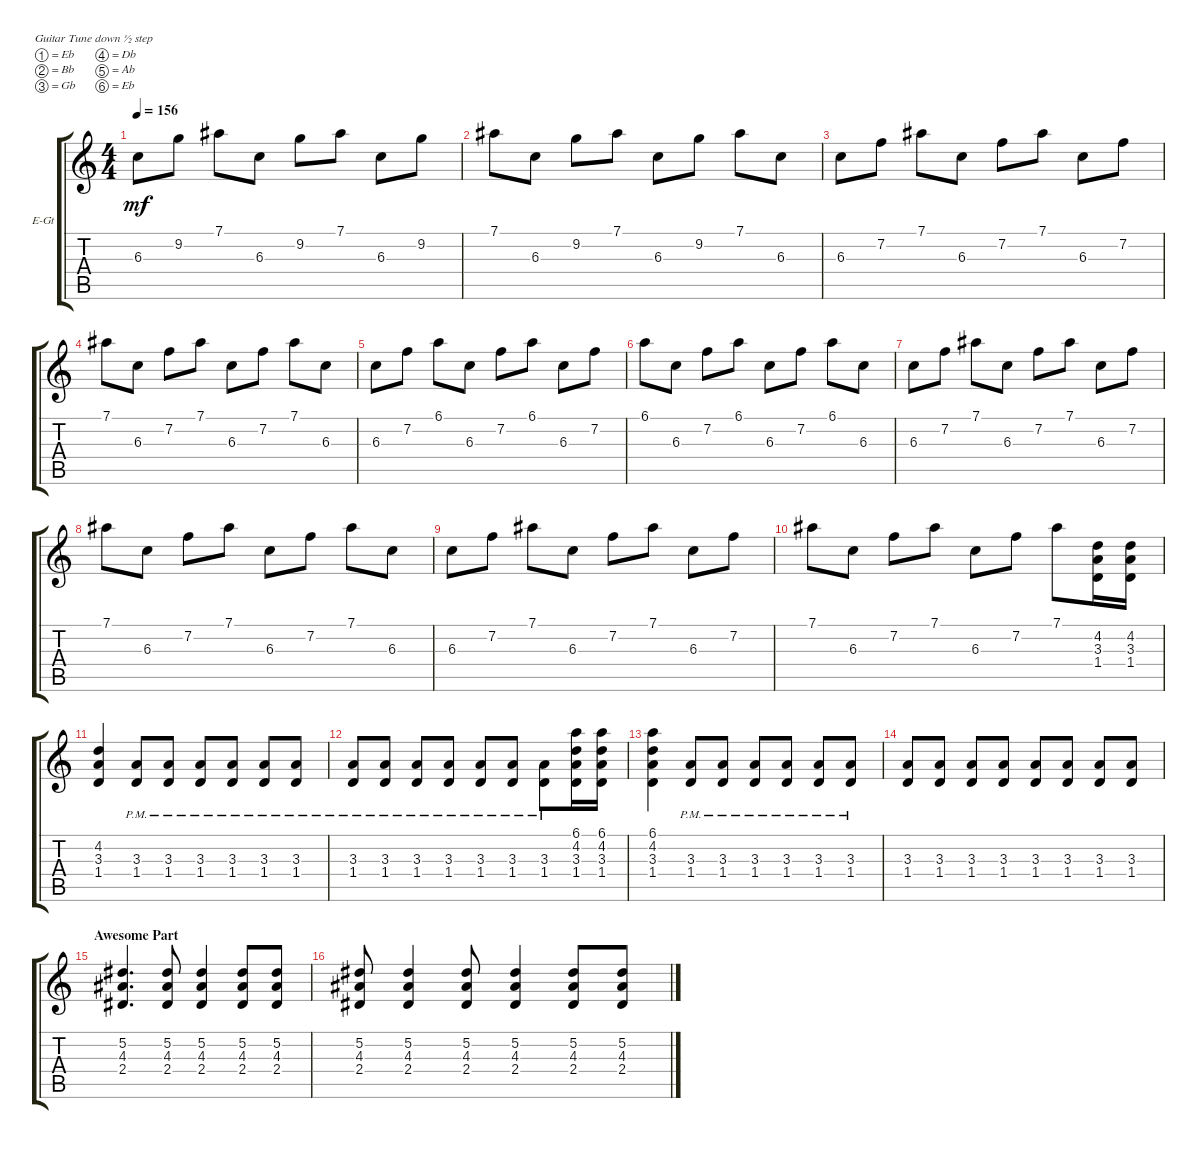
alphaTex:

\defaultSystemsLayout 4
\bracketExtendMode groupsimilarinstruments
\firstSystemTrackNameOrientation horizontal
\otherSystemsTrackNameOrientation horizontal
\track ("Electric Guitar" "E-Gt") {instrument electricguitarclean}
\staff {score tabs}
\tuning (Eb4 Bb3 Gb3 Db3 Ab2 Eb2)
\ts (4 4)
\tempo 156
\clef g2
\ks c
6.3.8{dy mf} 9.2.8 7.1.8 6.3.8 9.2.8 7.1.8 6.3.8 9.2.8 |
7.1.8 6.3.8 9.2.8 7.1.8 6.3.8 9.2.8 7.1.8 6.3.8 |
6.3.8 7.2.8 7.1.8 6.3.8 7.2.8 7.1.8 6.3.8 7.2.8 |
7.1.8 6.3.8 7.2.8 7.1.8 6.3.8 7.2.8 7.1.8 6.3.8 |
6.3.8 7.2.8 6.1.8 6.3.8 7.2.8 6.1.8 6.3.8 7.2.8 |
6.1.8 6.3.8 7.2.8 6.1.8 6.3.8 7.2.8 6.1.8 6.3.8 |
6.3.8 7.2.8 7.1.8 6.3.8 7.2.8 7.1.8 6.3.8 7.2.8 |
7.1.8 6.3.8 7.2.8 7.1.8 6.3.8 7.2.8 7.1.8 6.3.8 |
6.3.8 7.2.8 7.1.8 6.3.8 7.2.8 7.1.8 6.3.8 7.2.8 |
7.1.8 6.3.8 7.2.8 7.1.8 6.3.8 7.2.8 7.1.8 (4.2 3.3 1.4).16 (1.4 3.3 4.2).16 |
(4.2 1.4 3.3).4 (1.4{pm} 3.3{pm}).8 (1.4{pm} 3.3{pm}).8 (1.4{pm} 3.3{pm}).8 (1.4{pm} 3.3{pm}).8 (1.4{pm} 3.3{pm}).8 (3.3{pm} 1.4{pm}).8 |
(1.4{pm} 3.3{pm}).8 (1.4{pm} 3.3{pm}).8 (1.4{pm} 3.3{pm}).8 (1.4{pm} 3.3{pm}).8 (1.4{pm} 3.3{pm}).8 (1.4{pm} 3.3{pm}).8 (1.4{pm} 3.3{pm}).8 (4.2 3.3 1.4 6.1).16 (1.4 3.3 4.2 6.1).16 |
(4.2 1.4 3.3 6.1).4 (1.4{pm} 3.3{pm}).8 (1.4{pm} 3.3{pm}).8 (1.4{pm} 3.3{pm}).8 (1.4{pm} 3.3{pm}).8 (1.4{pm} 3.3{pm}).8 (3.3{pm} 1.4{pm}).8 |
(1.4 3.3).8 (1.4 3.3).8 (1.4 3.3).8 (1.4 3.3).8 (1.4 3.3).8 (1.4 3.3).8 (1.4 3.3).8 (1.4 3.3).8 |
\section ("" "Awesome Part")
(2.4 4.3 5.2).4{d} (5.2 4.3 2.4).8 (2.4 4.3 5.2).4 (2.4 4.3 5.2).8 (5.2 4.3 2.4).8 |
(5.2 2.4 4.3).8 (4.3 5.2 2.4).4 (2.4 4.3 5.2).8 (5.2 4.3 2.4).4 (2.4 4.3 5.2).8 (5.2 4.3 2.4).8
